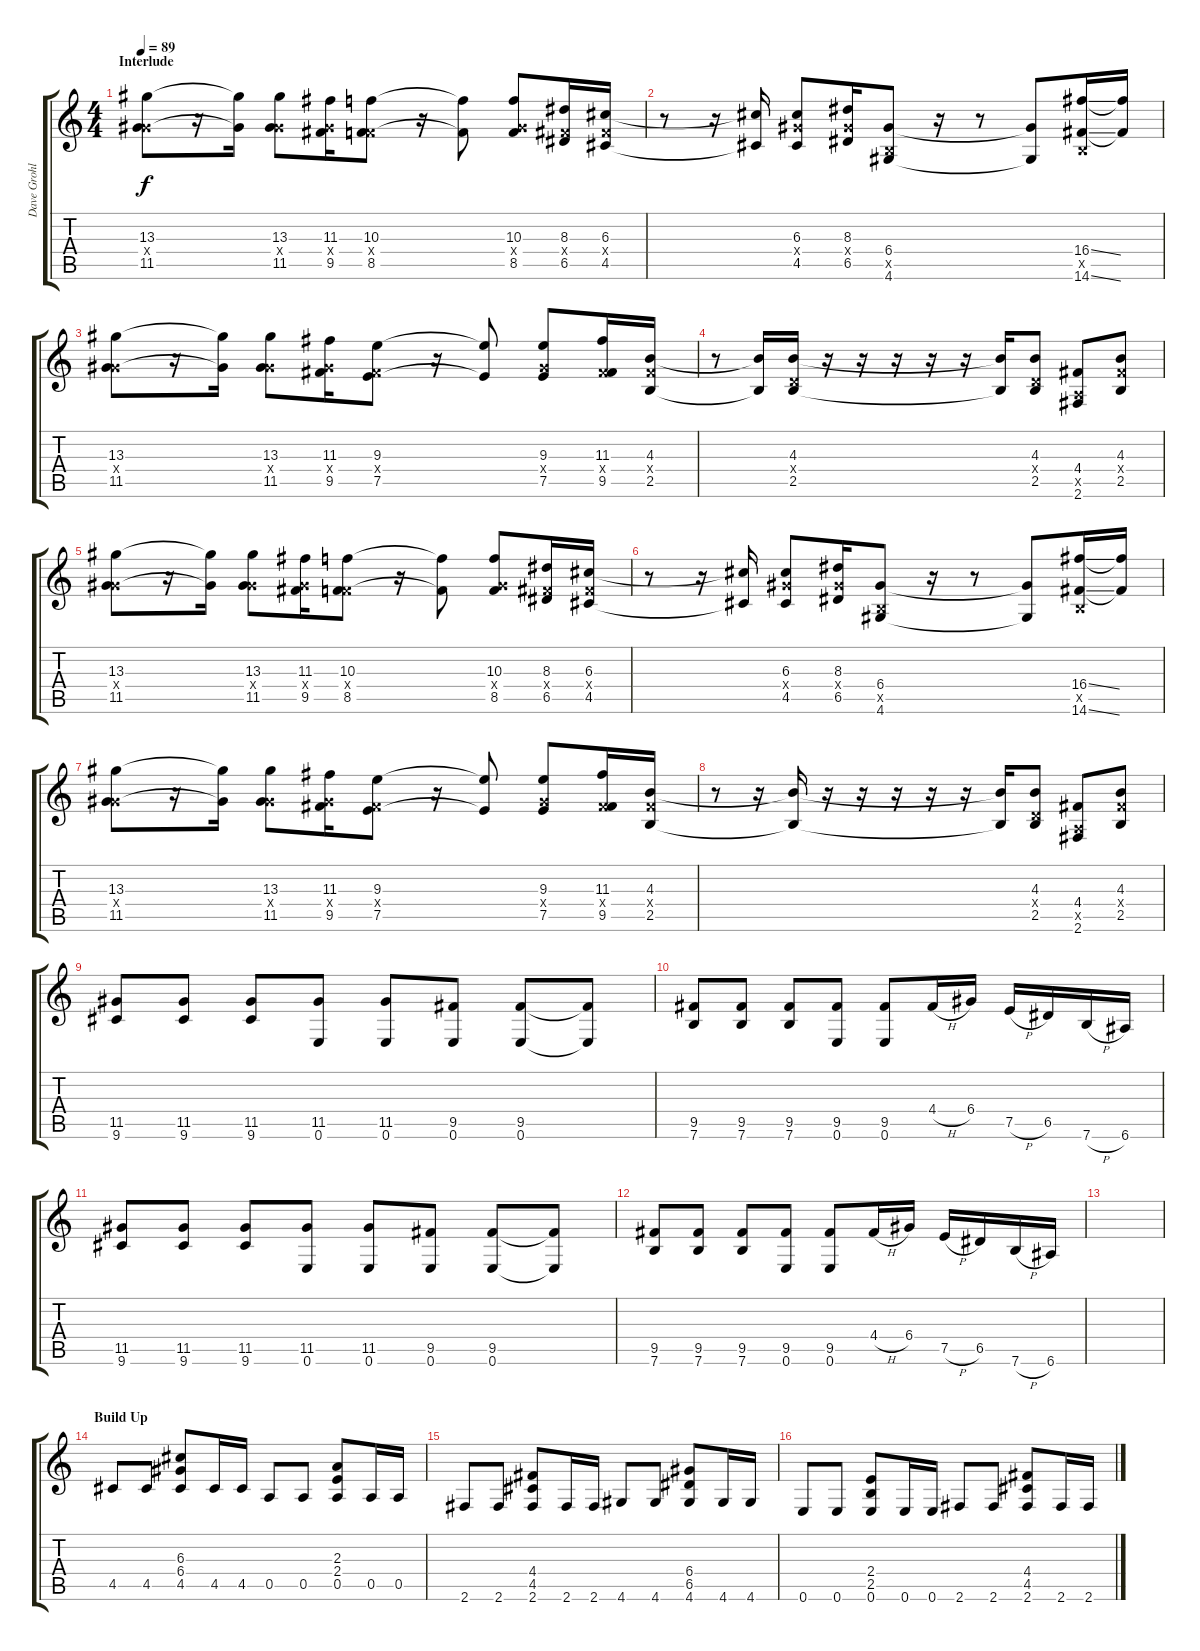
\track ("Dave Grohl (Guitar)" "Dave Grohl") {instrument overdrivenguitar}
\staff {score tabs}
\tuning (E4 B3 G3 D3 A2 E2) {hide}
\ts (4 4)
\section ("" "Interlude")
\tempo 89
\clef g2
\ks c
(13.3 6.4{x} 11.5).8{dy f} r.16 (13.3{t} 11.5{t}).16 (13.3 6.4{x} 11.5).8 (11.3 6.4{x} 9.5).16 (10.3 4.4{x} 8.5).8 r.16 (10.3{t} 8.5{t}).8 (10.3 6.4{x} 8.5).8 (8.3 4.4{x} 6.5).16 (6.3 4.4{x} 4.5).16 |
r.8 r.16 (6.3{t} 4.5{t}).16 (6.3 6.4{x} 4.5).8 (8.3 6.4{x} 6.5).16 (6.4 2.5{x} 4.6).8 r.16 r.8 (6.4{t} 4.6{t}).8 (16.4{ss} 2.5{x} 14.6{ss}).16 (16.4{t} 14.6{t}).16 |
(13.3 6.4{x} 11.5).8 r.16 (13.3{t} 11.5{t}).16 (13.3 6.4{x} 11.5).8 (11.3 6.4{x} 9.5).16 (9.3 4.4{x} 7.5).8 r.16 (9.3{t} 7.5{t}).8 (9.3 6.4{x} 7.5).8 (11.3 4.4{x} 9.5).16 (4.3 4.4{x} 2.5).16 |
r.8 (4.3{t} 2.5{t}).16 (4.3 0.4{x} 2.5).16 r.16 r.16 r.16 r.16 r.16 (4.3{t} 2.5{t}).16 (4.3 0.4{x} 2.5).8 (4.4 0.5{x} 2.6).8 (4.3 4.4{x} 2.5).8 |
(13.3 6.4{x} 11.5).8 r.16 (13.3{t} 11.5{t}).16 (13.3 6.4{x} 11.5).8 (11.3 6.4{x} 9.5).16 (10.3 4.4{x} 8.5).8 r.16 (10.3{t} 8.5{t}).8 (10.3 6.4{x} 8.5).8 (8.3 4.4{x} 6.5).16 (6.3 4.4{x} 4.5).16 |
r.8 r.16 (6.3{t} 4.5{t}).16 (6.3 6.4{x} 4.5).8 (8.3 6.4{x} 6.5).16 (6.4 2.5{x} 4.6).8 r.16 r.8 (6.4{t} 4.6{t}).8 (16.4{ss} 2.5{x} 14.6{ss}).16 (16.4{t} 14.6{t}).16 |
(13.3 6.4{x} 11.5).8 r.16 (13.3{t} 11.5{t}).16 (13.3 6.4{x} 11.5).8 (11.3 6.4{x} 9.5).16 (9.3 4.4{x} 7.5).8 r.16 (9.3{t} 7.5{t}).8 (9.3 6.4{x} 7.5).8 (11.3 4.4{x} 9.5).16 (4.3 4.4{x} 2.5).16 |
r.8 r.16 (4.3{t} 2.5{t}).16 r.16 r.16 r.16 r.16 r.16 (4.3{t} 2.5{t}).16 (4.3 0.4{x} 2.5).8 (4.4 0.5{x} 2.6).8 (4.3 4.4{x} 2.5).8 |
(11.5 9.6).8 (11.5 9.6).8 (11.5 9.6).8 (11.5 0.6).8 (11.5 0.6).8 (9.5 0.6).8 (9.5 0.6).8 (9.5{t} 0.6{t}).8 |
(9.5 7.6).8 (9.5 7.6).8 (9.5 7.6).8 (9.5 0.6).8 (9.5 0.6).8 4.4{h}.16 6.4.16 7.5{h}.16 6.5.16 7.6{h}.16 6.6.16 |
(11.5 9.6).8 (11.5 9.6).8 (11.5 9.6).8 (11.5 0.6).8 (11.5 0.6).8 (9.5 0.6).8 (9.5 0.6).8 (9.5{t} 0.6{t}).8 |
(9.5 7.6).8 (9.5 7.6).8 (9.5 7.6).8 (9.5 0.6).8 (9.5 0.6).8 4.4{h}.16 6.4.16 7.5{h}.16 6.5.16 7.6{h}.16 6.6.16 |
|
\section ("" "Build Up")
4.5.8{instrument electricguitarmuted} 4.5.8 (6.3 6.4 4.5).8 4.5.16 4.5.16 0.5.8 0.5.8 (2.3 2.4 0.5).8 0.5.16 0.5.16 |
2.6.8 2.6.8 (4.4 4.5 2.6).8 2.6.16 2.6.16 4.6.8 4.6.8 (6.4 6.5 4.6).8 4.6.16 4.6.16 |
0.6.8 0.6.8 (2.4 2.5 0.6).8 0.6.16 0.6.16 2.6.8 2.6.8 (4.4 4.5 2.6).8 2.6.16 2.6.16
